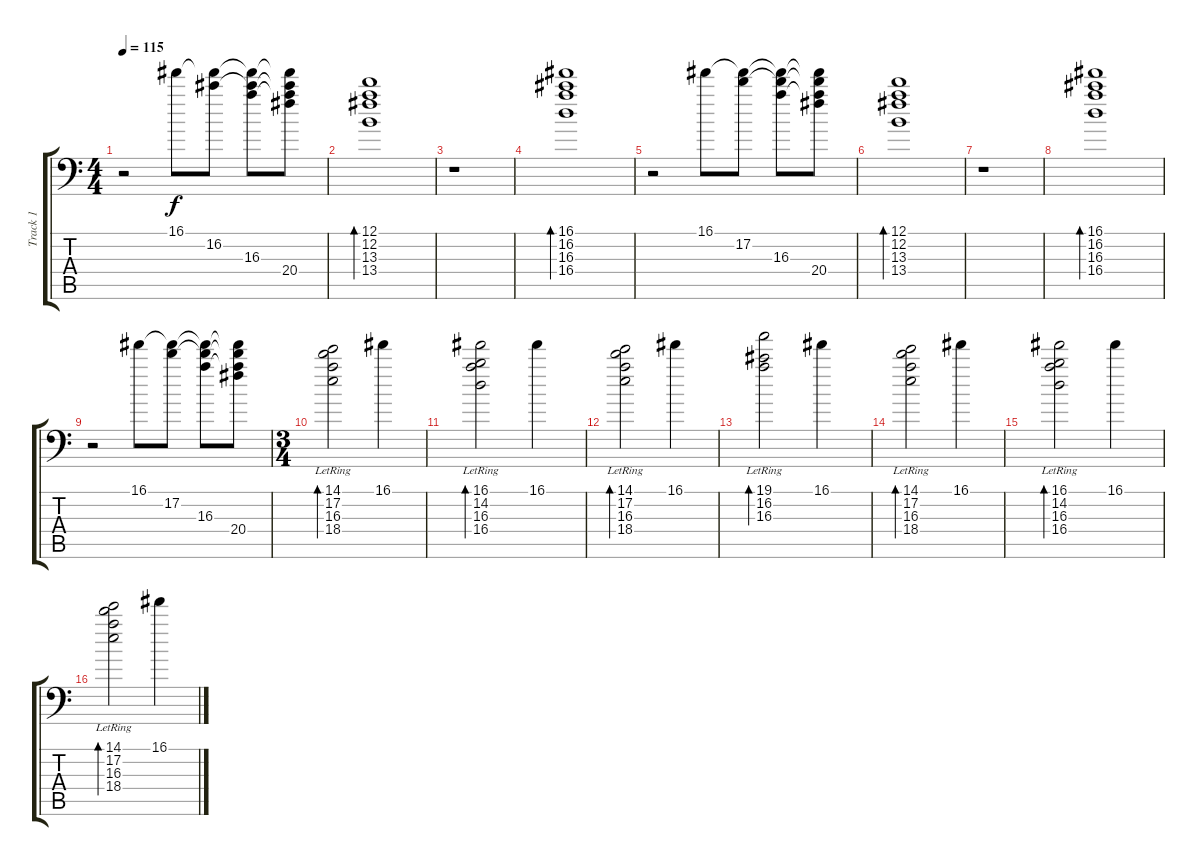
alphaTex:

\track ("Track 1" "Track 1") {instrument electricguitarjazz}
\staff {score tabs}
\tuning (D4 A3 F3 Bb2 F2 Bb1) {hide}
\ts (4 4)
\tempo 115
\clef f4
\ks c
r.2{dy f} 16.1.8 (16.1{t} 16.2).8 (16.1{t} 16.2{t} 16.3).8 (16.1{t} 16.2{t} 16.3{t} 20.4).8 |
(12.1 12.2 13.3 13.4).1{bd 60} |
r.1 |
(16.1 16.2 16.3 16.4).1{bd 60} |
r.2 16.1.8 (16.1{t} 17.2).8 (16.1{t} 17.2{t} 16.3).8 (16.1{t} 17.2{t} 16.3{t} 20.4).8 |
(12.1 12.2 13.3 13.4).1{bd 60} |
r.1 |
(16.1 16.2 16.3 16.4).1{bd 60} |
r.2 16.1.8 (16.1{t} 17.2).8 (16.1{t} 17.2{t} 16.3).8 (16.1{t} 17.2{t} 16.3{t} 20.4).8 |
\ts (3 4)
(14.1{lr} 17.2{lr} 16.3{lr} 18.4{lr}).2{bd 60} 16.1.4 |
(16.1 14.2{lr} 16.3{lr} 16.4{lr}).2{bd 60} 16.1.4 |
(14.1{lr} 17.2{lr} 16.3{lr} 18.4{lr}).2{bd 60} 16.1.4 |
(19.1{lr} 16.2{lr} 16.3{lr}).2{bd 60} 16.1.4 |
(14.1{lr} 17.2{lr} 16.3{lr} 18.4{lr}).2{bd 60} 16.1.4 |
(16.1 14.2{lr} 16.3{lr} 16.4{lr}).2{bd 60} 16.1.4 |
(14.1{lr} 17.2{lr} 16.3{lr} 18.4{lr}).2{bd 60} 16.1.4
